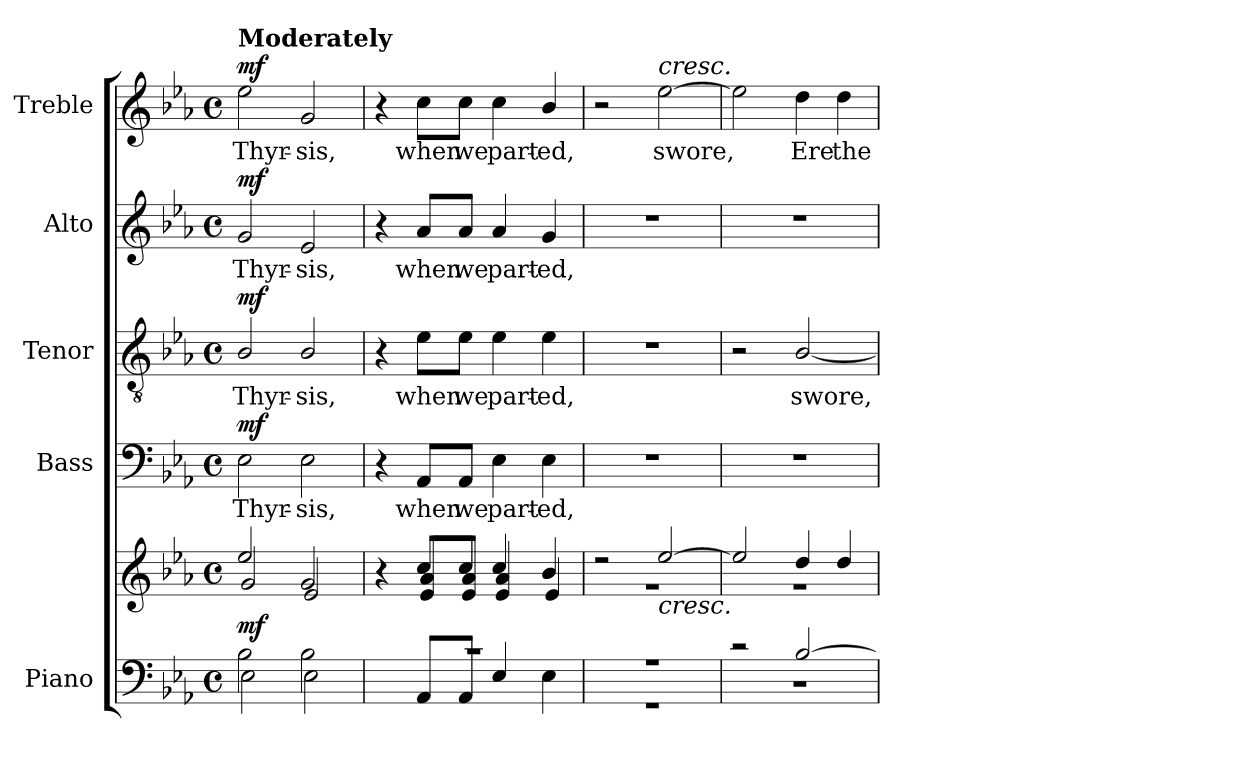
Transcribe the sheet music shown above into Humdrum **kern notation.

**kern	**kern	**dynam	**kern	**text	**dynam	**kern	**text	**dynam	**kern	**text	**dynam	**kern	**text	**dynam
*part5	*part5	*part5	*part4	*part4	*part4	*part3	*part3	*part3	*part2	*part2	*part2	*part1	*part1	*part1
*staff6	*staff5	*staff5/6	*staff4	*staff4	*staff4	*staff3	*staff3	*staff3	*staff2	*staff2	*staff2	*staff1	*staff1	*staff1
*I"Piano	*	*	*I"Bass	*	*	*I"Tenor	*	*	*I"Alto	*	*	*I"Treble	*	*
*I'Pno.	*	*	*I'B.	*	*	*I'T.	*	*	*I'A.	*	*	*	*	*
!!LO:PB:g=z
*clefF4	*clefG2	*	*clefF4	*	*	*clefGv2	*	*	*clefG2	*	*	*clefG2	*	*
*	*	*	*	*	*	*ITrd7c12	*	*	*	*	*	*	*	*
*k[b-e-a-]	*k[b-e-a-]	*	*k[b-e-a-]	*	*	*k[b-e-a-]	*	*	*k[b-e-a-]	*	*	*k[b-e-a-]	*	*
*E-:	*E-:	*	*E-:	*	*	*E-:	*	*	*E-:	*	*	*E-:	*	*
*M4/4	*M4/4	*	*M4/4	*	*	*M4/4	*	*	*M4/4	*	*	*M4/4	*	*
*met(c)	*met(c)	*	*met(c)	*	*	*met(c)	*	*	*met(c)	*	*	*met(c)	*	*
*MM100	*MM100	*	*MM100	*	*	*MM100	*	*	*MM100	*	*	*MM112	*	*
=1	=1	=1	=1	=1	=1	=1	=1	=1	=1	=1	=1	=1	=1	=1
*^	*^	*	*	*	*	*	*	*	*	*	*	*	*	*
!	!	!	!	!	!	!LO:LY:b:color=#000000	!	!	!	!	!	!	!	!	!	!
!	!	!	!	!	!	!	!	!	!LO:LY:b:color=#000000	!	!	!	!	!	!	!
!	!	!	!	!	!	!	!	!	!	!	!	!LO:LY:b:color=#000000	!	!	!	!
!	!	!	!	!	!	!	!	!	!	!	!	!	!	!LO:TX:a:B:t=Moderately	!	!
!	!	!	!	!	!	!	!	!	!	!	!	!	!	!	!LO:LY:b:color=#000000	!
2B-i\	2E-i\	2ee-i/	2gi/	mf	2E-i\	Thyr-	mf	2BB-i/	Thyr-	mf	2gi/	Thyr-	mf	2ee-i\	Thyr-	mf
!	!	!	!	!	!	!LO:LY:b:color=#000000	!	!	!	!	!	!	!	!	!	!
!	!	!	!	!	!	!	!	!	!LO:LY:b:color=#000000	!	!	!	!	!	!	!
!	!	!	!	!	!	!	!	!	!	!	!	!LO:LY:b:color=#000000	!	!	!	!
!	!	!	!	!	!	!	!	!	!	!	!	!	!	!	!LO:LY:b:color=#000000	!
2B-i\	2E-i\	2gi/	2e-i/	.	2E-i\	-sis,	.	2BB-i/	-sis,	.	2e-i/	-sis,	.	2gi/	-sis,	.
=2	=2	=2	=2	=2	=2	=2	=2	=2	=2	=2	=2	=2	=2	=2	=2	=2
1r	4ryy	4r	4ryy	.	4r	.	.	4r	.	.	4r	.	.	4r	.	.
!	!	!	!	!	!	!LO:LY:b:color=#000000	!	!	!	!	!	!	!	!	!	!
!	!	!	!	!	!	!	!	!	!LO:LY:b:color=#000000	!	!	!	!	!	!	!
!	!	!	!	!	!	!	!	!	!	!	!	!LO:LY:b:color=#000000	!	!	!	!
!	!	!	!	!	!	!	!	!	!	!	!	!	!	!	!LO:LY:b:color=#000000	!
.	8AA-i/L	8cci/L	8e-i/ 8a-iL	.	8AA-i/L	when	.	8E-i\L	when	.	8a-i/L	when	.	8cci\L	when	.
!	!	!	!	!	!	!LO:LY:b:color=#000000	!	!	!	!	!	!	!	!	!	!
!	!	!	!	!	!	!	!	!	!LO:LY:b:color=#000000	!	!	!	!	!	!	!
!	!	!	!	!	!	!	!	!	!	!	!	!LO:LY:b:color=#000000	!	!	!	!
!	!	!	!	!	!	!	!	!	!	!	!	!	!	!	!LO:LY:b:color=#000000	!
.	8AA-i/J	8cci/J	8e-i/ 8a-iJ	.	8AA-i/J	we	.	8E-i\J	we	.	8a-i/J	we	.	8cci\J	we	.
!	!	!	!	!	!	!LO:LY:b:color=#000000	!	!	!	!	!	!	!	!	!	!
!	!	!	!	!	!	!	!	!	!LO:LY:b:color=#000000	!	!	!	!	!	!	!
!	!	!	!	!	!	!	!	!	!	!	!	!LO:LY:b:color=#000000	!	!	!	!
!	!	!	!	!	!	!	!	!	!	!	!	!	!	!	!LO:LY:b:color=#000000	!
.	4E-i/	4cci/	4e-i/ 4a-i	.	4E-i\	part-	.	4E-i\	part-	.	4a-i/	part-	.	4cci\	part-	.
!	!	!	!	!	!	!LO:LY:b:color=#000000	!	!	!	!	!	!	!	!	!	!
!	!	!	!	!	!	!	!	!	!LO:LY:b:color=#000000	!	!	!	!	!	!	!
!	!	!	!	!	!	!	!	!	!	!	!	!LO:LY:b:color=#000000	!	!	!	!
!	!	!	!	!	!	!	!	!	!	!	!	!	!	!	!LO:LY:b:color=#000000	!
.	4E-i\	4b-i/	4e-i/	.	4E-i\	-ed,	.	4E-i\	-ed,	.	4gi/	-ed,	.	4b-i/	-ed,	.
=3	=3	=3	=3	=3	=3	=3	=3	=3	=3	=3	=3	=3	=3	=3	=3	=3
1r	1r	2r	1r	.	1r	.	.	1r	.	.	1r	.	.	2r	.	.
!	!	!	!	!	!	!	!	!	!	!	!	!	!	!LO:TX:a:i:t=cresc.	!	!
!	!	!LO:TX:b:i:t=cresc.	!	!	!	!	!	!	!	!	!	!	!	!	!	!
!	!	!	!	!	!	!	!	!	!	!	!	!	!	!	!LO:LY:b:color=#000000	!
.	.	[2ee-i/	.	.	.	.	.	.	.	.	.	.	.	[2ee-i\	swore,	.
=4	=4	=4	=4	=4	=4	=4	=4	=4	=4	=4	=4	=4	=4	=4	=4	=4
2r	1r	2ee-i/]	1r	.	1r	.	.	2r	.	.	1r	.	.	2ee-i\]	.	.
!	!	!	!	!	!	!	!	!	!LO:LY:b:color=#000000	!	!	!	!	!	!	!
!	!	!	!	!	!	!	!	!	!	!	!	!	!	!	!LO:LY:b:color=#000000	!
[2B-i/	.	4ddi/	.	.	.	.	.	[2BB-i/	swore,	.	.	.	.	4ddi\	Ere	.
!	!	!	!	!	!	!	!	!	!	!	!	!	!	!	!LO:LY:b:color=#000000	!
.	.	4ddi/	.	.	.	.	.	.	.	.	.	.	.	4ddi\	the	.
*v	*v	*	*	*	*	*	*	*	*	*	*	*	*	*	*	*
*	*v	*v	*	*	*	*	*	*	*	*	*	*	*	*	*
=	=	=	=	=	=	=	=	=	=	=	=	=	=	=
*-	*-	*-	*-	*-	*-	*-	*-	*-	*-	*-	*-	*-	*-	*-
